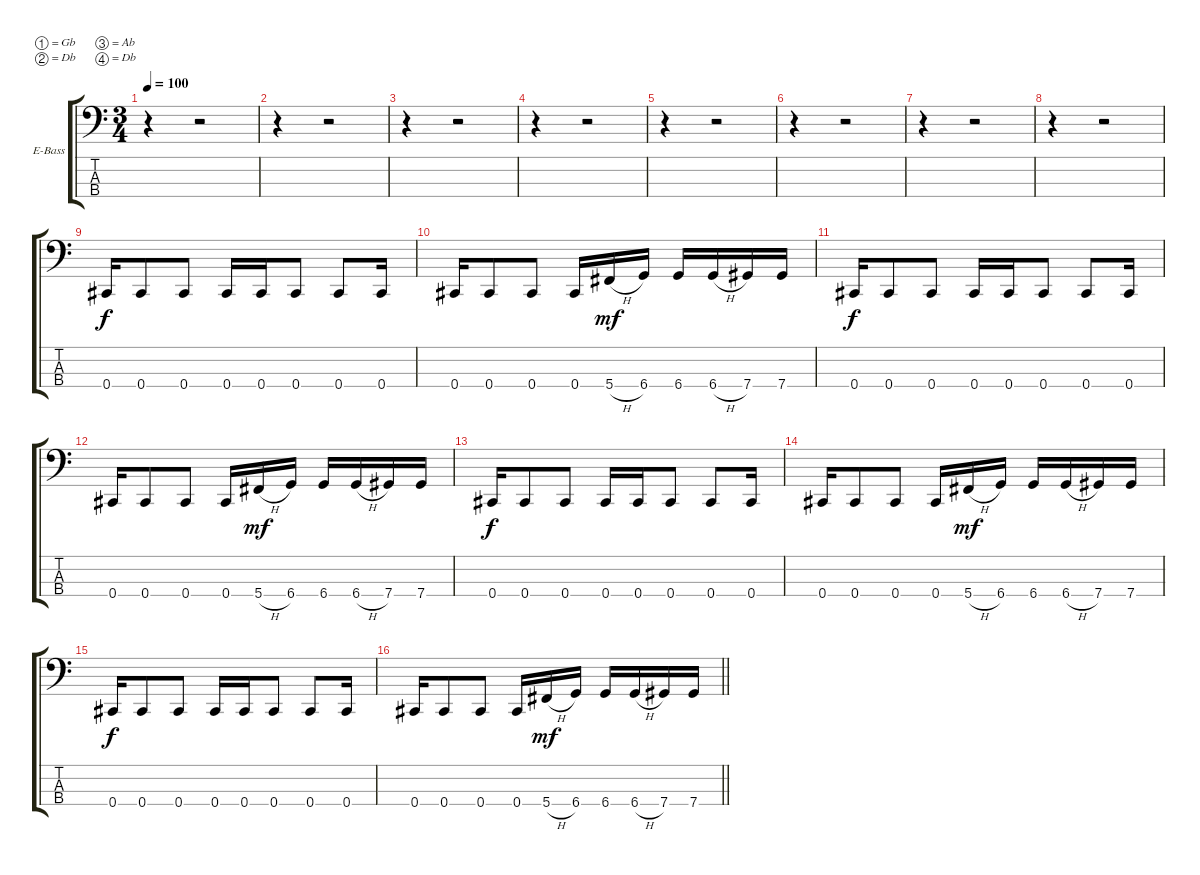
\bracketExtendMode groupsimilarinstruments
\firstSystemTrackNameOrientation horizontal
\otherSystemsTrackNameOrientation horizontal
\track ("Ron Broder" "E-Bass") {instrument electricbassfinger}
\staff {score tabs}
\tuning (Gb2 Db2 Ab1 Db1)
\ts (3 4)
\beaming (8 2 2 2)
\tempo 100
\clef f4
\ks c
r.4{dy f instrument electricbassfinger} r.2 |
r.4 r.2 |
r.4 r.2 |
r.4 r.2 |
r.4 r.2 |
r.4 r.2 |
r.4 r.2 |
r.4 r.2 |
0.4.16 0.4.8 0.4.8 0.4.16 0.4.16 0.4.8 0.4.8 0.4.16 |
0.4.16 0.4.8 0.4.8 0.4.16 5.4{h}.16{dy mf} 6.4.16 6.4.16 6.4{h}.16 7.4.16 7.4.16 |
0.4.16{dy f} 0.4.8 0.4.8 0.4.16 0.4.16 0.4.8 0.4.8 0.4.16 |
0.4.16 0.4.8 0.4.8 0.4.16 5.4{h}.16{dy mf} 6.4.16 6.4.16 6.4{h}.16 7.4.16 7.4.16 |
0.4.16{dy f} 0.4.8 0.4.8 0.4.16 0.4.16 0.4.8 0.4.8 0.4.16 |
0.4.16 0.4.8 0.4.8 0.4.16 5.4{h}.16{dy mf} 6.4.16 6.4.16 6.4{h}.16 7.4.16 7.4.16 |
0.4.16{dy f} 0.4.8 0.4.8 0.4.16 0.4.16 0.4.8 0.4.8 0.4.16 |
\barLineRight lightlight
0.4.16 0.4.8 0.4.8 0.4.16 5.4{h}.16{dy mf} 6.4.16 6.4.16 6.4{h}.16 7.4.16 7.4.16
